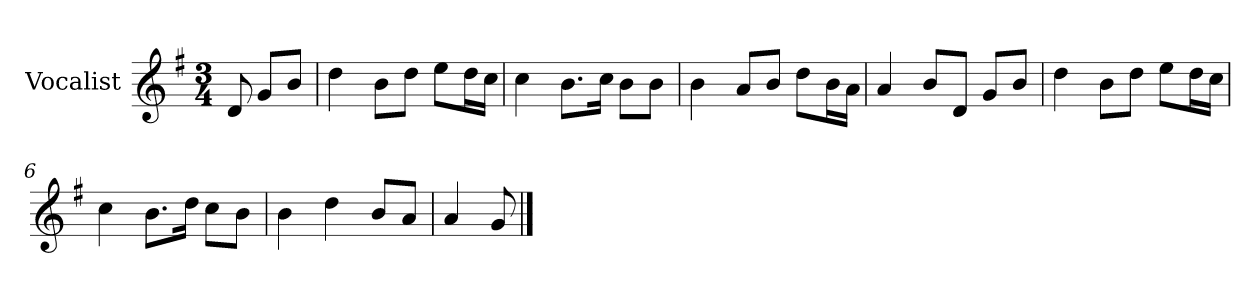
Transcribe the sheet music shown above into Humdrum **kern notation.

**kern
*part1
*staff1
*I"Vocalist
*k[f#]
*G:
*M3/4
=
8d
8gL
8bJ
=1
4dd
8bL
8ddJ
8eeL
16ddL
16ccJJ
=2
4cc
8.bL
16ccJk
8bL
8bJ
=3
4b
8aL
8bJ
8ddL
16bL
16aJJ
=4
4a
8bL
8dJ
8gL
8bJ
=5
4dd
8bL
8ddJ
8eeL
16ddL
16ccJJ
=6
4cc
8.bL
16ddJk
8ccL
8bJ
=7
4b
4dd
8bL
8aJ
=8
4a
8g
==
*-
